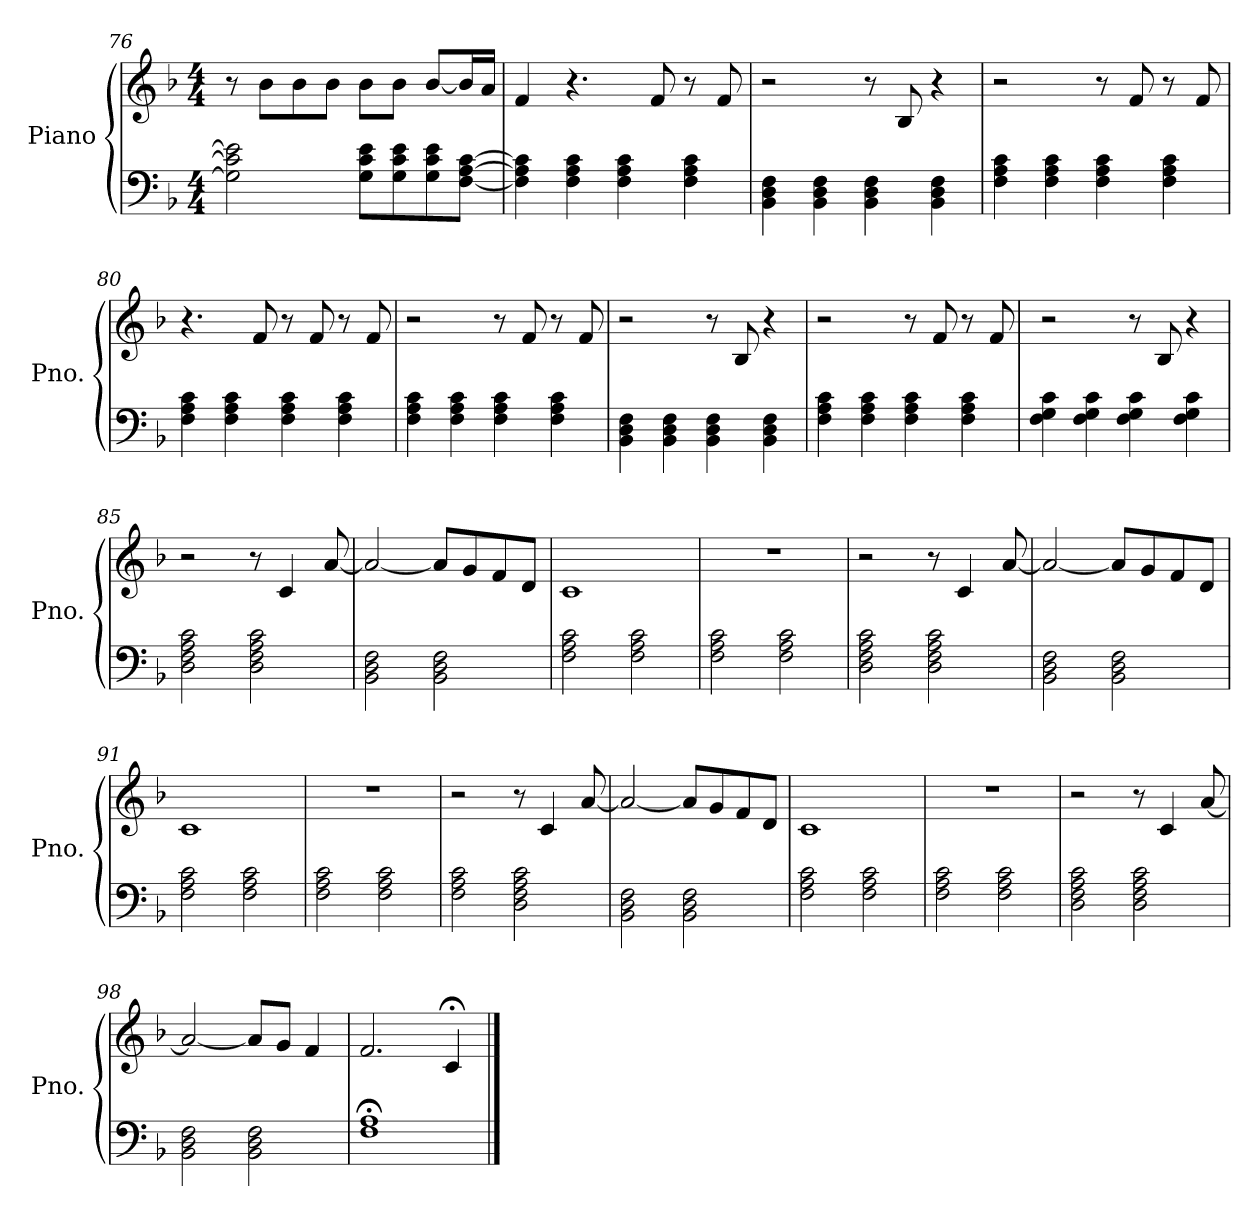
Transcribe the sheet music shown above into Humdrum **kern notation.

**kern	**kern
*part1	*part1
*staff2	*staff1
*I"Piano	*
*I'Pno.	*
*clefF4	*clefG2
*k[b-]	*k[b-]
*M4/4	*M4/4
=76	=76
2G\] 2c\] 2e\]	8r
.	8b-\L
.	8b-\
.	8b-\J
8G\ 8c\ 8e\L	8b-\L
8G\ 8c\ 8e\	8b-\J
8G\ 8c\ 8e\	[8b-/L
[8F\ [8A\ [8c\J	16b-/L]
.	16a/JJ
!!LO:LB:g=z
=77	=77
4F\] 4A\] 4c\]	4f/
4F\ 4A\ 4c\	4.r
4F\ 4A\ 4c\	.
.	8f/
4F\ 4A\ 4c\	8r
.	8f/
=78	=78
4BB-\ 4D\ 4F\	2r
4BB-\ 4D\ 4F\	.
4BB-\ 4D\ 4F\	8r
.	8B-/
4BB-\ 4D\ 4F\	4r
=79	=79
4F\ 4A\ 4c\	2r
4F\ 4A\ 4c\	.
4F\ 4A\ 4c\	8r
.	8f/
4F\ 4A\ 4c\	8r
.	8f/
=80	=80
4F\ 4A\ 4c\	4.r
4F\ 4A\ 4c\	.
.	8f/
4F\ 4A\ 4c\	8r
.	8f/
4F\ 4A\ 4c\	8r
.	8f/
=81	=81
4F\ 4A\ 4c\	2r
4F\ 4A\ 4c\	.
4F\ 4A\ 4c\	8r
.	8f/
4F\ 4A\ 4c\	8r
.	8f/
=82	=82
4BB-\ 4D\ 4F\	2r
4BB-\ 4D\ 4F\	.
4BB-\ 4D\ 4F\	8r
.	8B-/
4BB-\ 4D\ 4F\	4r
!!LO:LB:g=z
=83	=83
4F\ 4A\ 4c\	2r
4F\ 4A\ 4c\	.
4F\ 4A\ 4c\	8r
.	8f/
4F\ 4A\ 4c\	8r
.	8f/
=84	=84
4F\ 4G\ 4c\	2r
4F\ 4G\ 4c\	.
4F\ 4G\ 4c\	8r
.	8B-/
4F\ 4G\ 4c\	4r
=85	=85
2D\ 2F\ 2A\ 2c\	2r
2D\ 2F\ 2A\ 2c\	8r
.	4c/
.	[8a/
=86	=86
2BB-\ 2D\ 2F\	2a/_
2BB-\ 2D\ 2F\	8a/L]
.	8g/
.	8f/
.	8d/J
=87	=87
2F\ 2A\ 2c\	1c
2F\ 2A\ 2c\	.
=88	=88
2F\ 2A\ 2c\	1r
2F\ 2A\ 2c\	.
=89	=89
2D\ 2F\ 2A\ 2c\	2r
2D\ 2F\ 2A\ 2c\	8r
.	4c/
.	[8a/
=90	=90
2BB-\ 2D\ 2F\	2a/_
2BB-\ 2D\ 2F\	8a/L]
.	8g/
.	8f/
.	8d/J
!!LO:PB:g=z
=91	=91
2F\ 2A\ 2c\	1c
2F\ 2A\ 2c\	.
=92	=92
2F\ 2A\ 2c\	1r
2F\ 2A\ 2c\	.
=93	=93
2F\ 2A\ 2c\	2r
2D\ 2F\ 2A\ 2c\	8r
.	4c/
.	[8a/
=94	=94
2BB-\ 2D\ 2F\	2a/_
2BB-\ 2D\ 2F\	8a/L]
.	8g/
.	8f/
.	8d/J
=95	=95
2F\ 2A\ 2c\	1c
2F\ 2A\ 2c\	.
=96	=96
2F\ 2A\ 2c\	1r
2F\ 2A\ 2c\	.
=97	=97
2D\ 2F\ 2A\ 2c\	2r
2D\ 2F\ 2A\ 2c\	8r
.	4c/
.	[8a/
=98	=98
2BB-\ 2D\ 2F\	2a/_
2BB-\ 2D\ 2F\	8a/L]
.	8g/J
.	4f/
=99	=99
1F;< 1A;<	2.f/
.	4c;</
==	==
*-	*-
